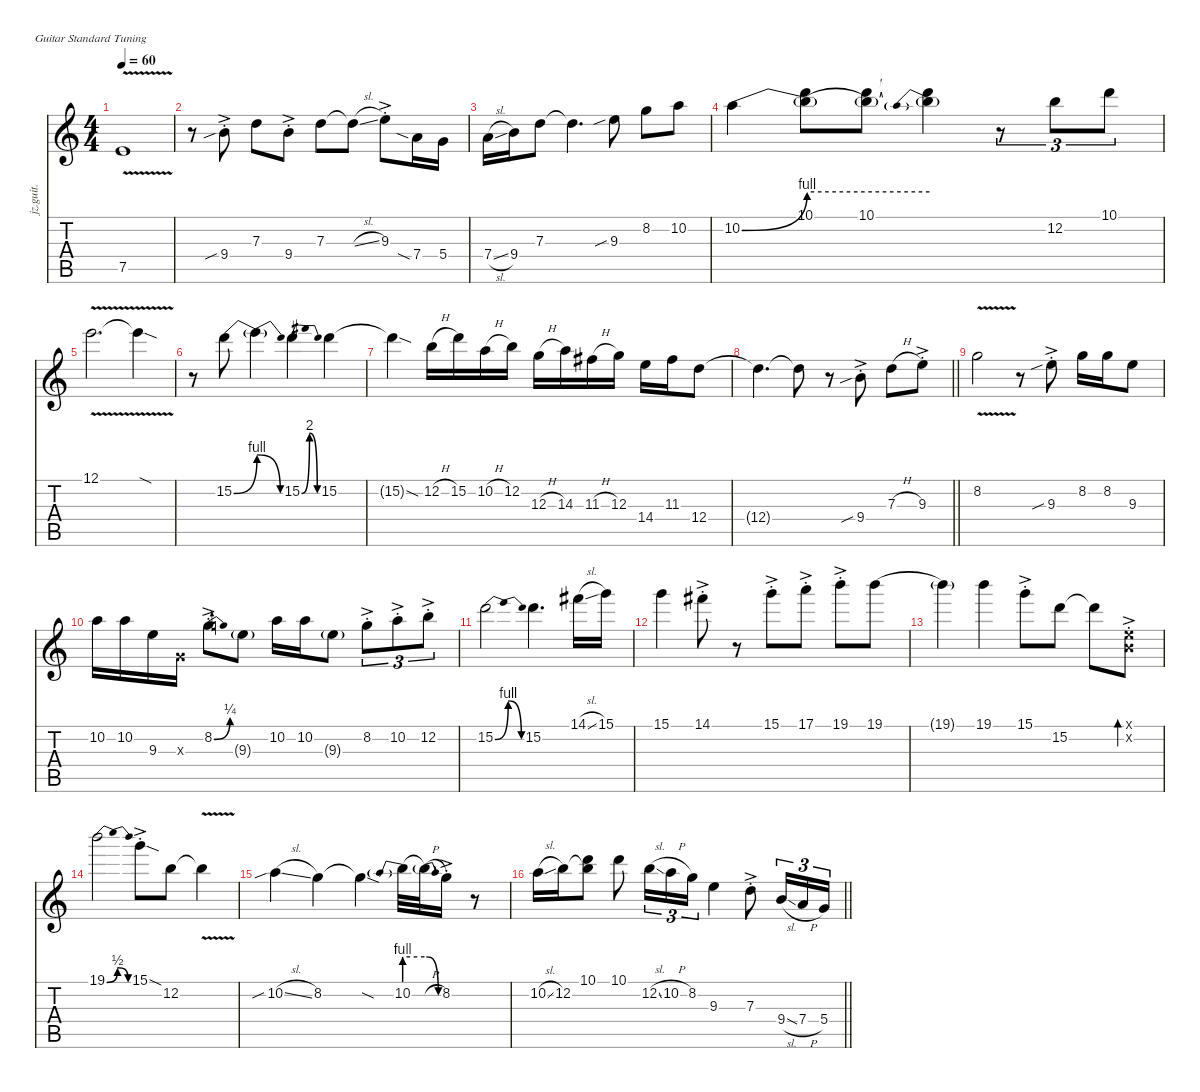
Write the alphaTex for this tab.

\defaultSystemsLayout 4
\hideDynamics
\bracketExtendMode nobrackets
\otherSystemsTrackNameOrientation horizontal
\track ("Electric Guitar" "jz.guit.") {instrument electricguitarjazz}
\staff {score tabs}
\tuning (E4 B3 G3 D3 A2 E2)
\ts (4 4)
\section ("" "")
\tempo 60
\clef g2
\ks c
7.5{v}.1{dy mf beam Up} |
r.8{beam Down} 9.4{sib ac st}.8{dy mp beam Down} 7.3.8{dy mf beam Down} 9.4{ac st}.8{dy mp beam Down} 7.3.8{dy mf beam Down} 7.3{sl t}.8{beam Down} 9.3{ac st}.8{dy mp beam Down} 7.4{sia}.16{dy mf beam Down} 5.4.16{beam Down} |
7.4{sl}.16{beam Down} 9.4.16{beam Down} 7.3.8{beam Down} 7.3{t}.4{d beam Down} 9.3{sib}.8{beam Down} 8.2.8{beam Down} 10.2.8{beam Down} |
10.2{be (bend 0 0 60 4)}.4{beam Down} (10.1 10.2{be (hold 0 4 60 4) t}).8{beam Down} (10.1 10.2{t}).8{beam Down} (10.1{t} 10.2{be (prebend 0 4 60 4) t}).4{beam Down} r.8{tu (3 2) beam Down} 12.2.8{tu (3 2) beam Down} 10.1.8{tu (3 2) beam Down} |
12.1{v}.2{d beam Down} 12.1{v sod t}.4{beam Down} |
r.8{beam Down} 15.2{be (bend 0 0 60 4)}.8{beam Down} 15.2{be (release 0 4 60 0) t}.4{beam Down} 15.2{be (bendrelease 0 0 15 8 30 8 45 0)}.4{beam Down} 15.2.4{beam Down} |
15.2{sod t}.4{beam Down} 12.2{h}.16{beam Down} 15.2.16{beam Down} 10.2{h}.16{beam Down} 12.2.16{beam Down} 12.3{h}.16{beam Down} 14.3.16{beam Down} 11.3{h acc #}.16{beam Down} 12.3.16{beam Down} 14.4.16{beam Down} 11.3{acc #}.16{beam Down} 12.4.8{beam Down} |
\barLineRight lightlight
12.4{t}.4{d beam Down} 12.4{t}.8{beam Down} r.8{beam Down} 9.4{sib ac st}.8{dy mp beam Down} 7.3{h}.8{dy mf beam Down} 9.3{ac st}.8{dy mp beam Down} |
\section ("" "")
8.2{v}.2{dy mf beam Down} r.8{beam Down} 9.3{sib ac st}.8{dy mp beam Down} 8.2.16{dy mf beam Down} 8.2.16{beam Down} 9.3.8{beam Down} |
10.2.16{beam Down} 10.2.16{beam Down} 9.3.16{beam Down} 0.3{x}.16{beam Down} 8.2{be (bend 0 0 15 1) ac st}.8{dy mp beam Down} 9.3{g}.8{dy f beam Down} 10.2.16{dy mf beam Down} 10.2.16{beam Down} 9.3{g}.8{dy f beam Down} 8.2{ac st}.8{tu (3 2) dy mp beam Down} 10.2{ac st}.8{tu (3 2) beam Down} 12.2{ac st}.8{tu (3 2) beam Down} |
15.2{be (bendrelease 0 0 15 4 30 4 45 0)}.2{dy mf beam Down} 15.2.4{d beam Down} 14.1{sl acc #}.16{beam Down} 15.1.16{beam Down} |
15.1.4{beam Down} 14.1{ac st acc #}.8{dy mp beam Down} r.8{beam Down} 15.1{ac st}.8{beam Down} 17.1{ac st}.8{beam Down} 19.1{ac st}.8{beam Down} 19.1{be (hold 0 0 60 0)}.8{dy mf beam Down} |
19.1{be (hold 0 0 60 0) t}.4{beam Down} 19.1.4{beam Down} 15.1{ac st}.8{dy mp beam Down} 15.2.8{dy mf beam Down} 15.2{t}.8{beam Down} (0.1{ac st x} 0.2{ac st x}).8{bd 30 dy mp beam Down} |
19.1{be (bendrelease 0 0 15 2 30 2 45 0)}.2{dy mf beam Down} 15.1{sod ac st}.8{dy mp beam Down} 12.2.8{dy mf beam Down} 12.2{v t}.4{beam Down} |
10.2{sib sl}.4{beam Down} 8.2.4{beam Down} 8.2{sod t}.4{beam Down} 10.2{be (prebend 0 4 60 4)}.32{beam Down} 10.2{be (release 0 4 30 0) h t}.32{beam Down} 8.2{ac st}.16{dy mp beam Down} r.8{beam Down} |
\barLineRight lightlight
10.2{sl}.16{dy mf beam Down} 12.2.16{beam Down} (10.1 12.2{t}).8{beam Down} 10.1.8{beam Down} 12.2{sl}.16{tu (3 2) beam Down} 10.2{h}.16{tu (3 2) beam Down} 8.2.16{tu (3 2) beam Down} 9.3.4{beam Down} 7.3{ac st}.8{dy mp beam Down} 9.4{sl}.16{tu (3 2) dy mf beam Up} 7.4{h}.16{tu (3 2) beam Up} 5.4.16{tu (3 2) beam Up}
